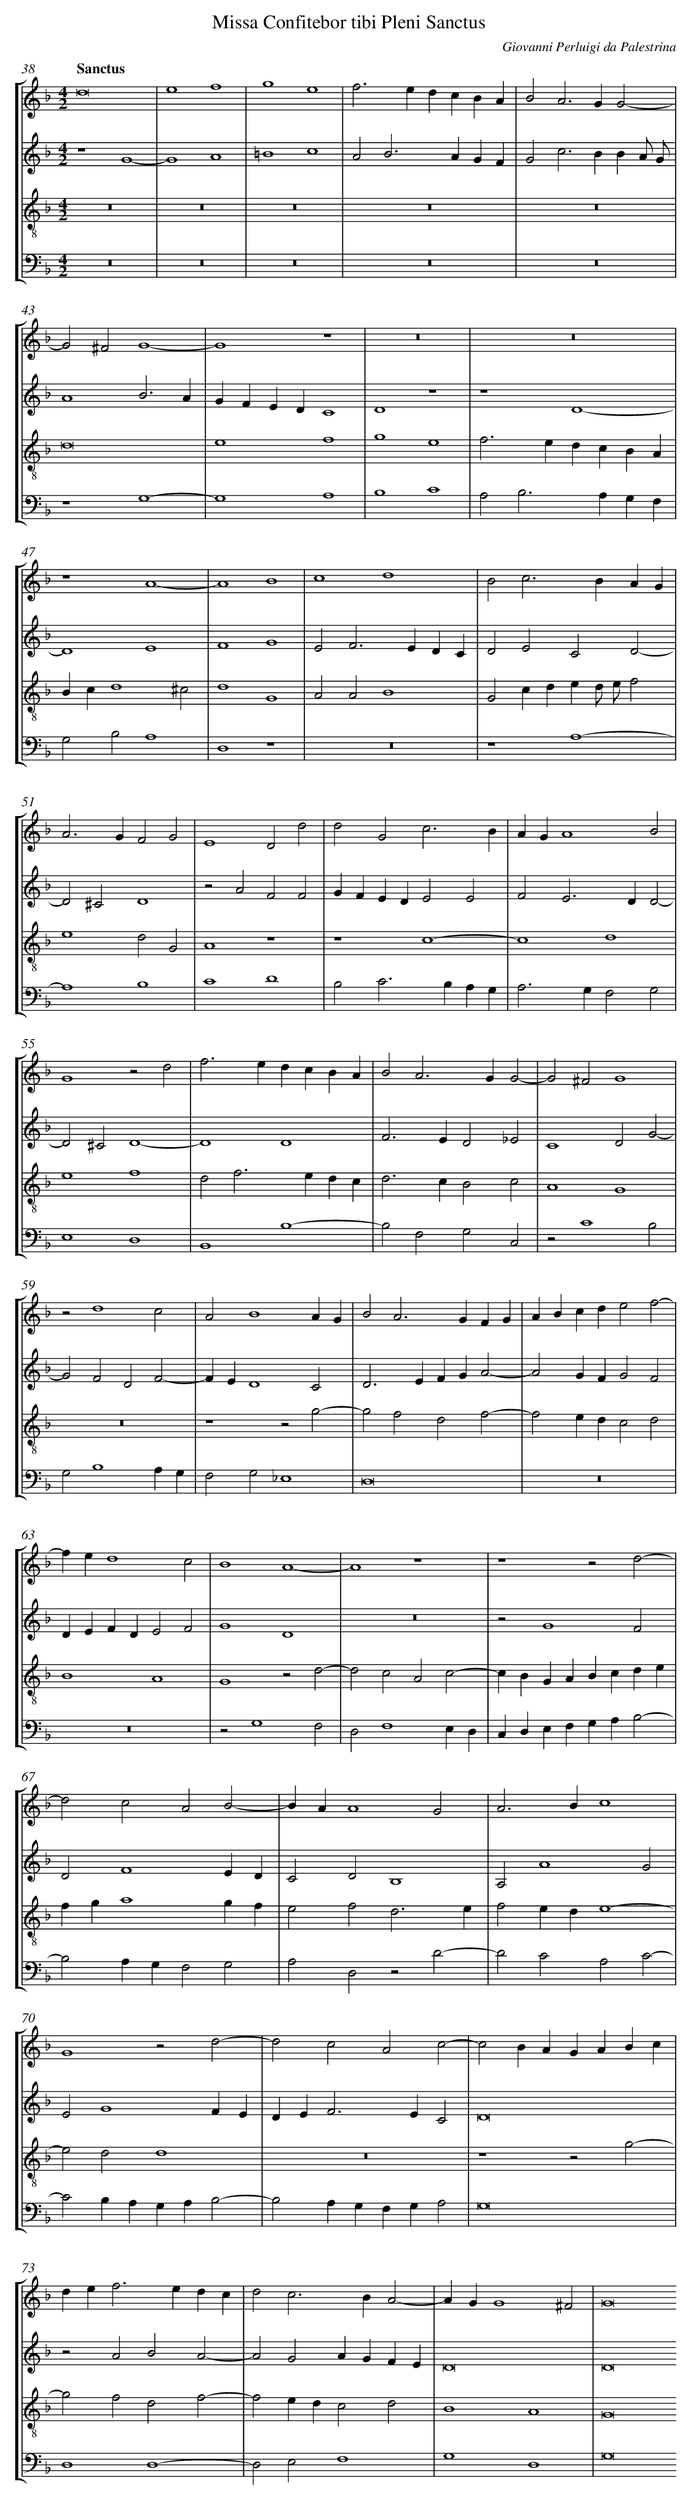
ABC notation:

X:1
T: Missa Confitebor tibi Pleni Sanctus
C: Giovanni Perluigi da Palestrina
L: 1/4
M: 4/2
Q: "Sanctus"
%%staves [1 2 3 4]
V: 1 clef=treble
V: 2 clef=treble
V: 3 clef=treble-8
V: 4 clef=bass
K: F
[V:1] d8 |
[V:2] z4G4- |
[V:3] z8 |
[V:4] z8 |
[V:1] e4f4 |
[V:2] G4A4 |
[V:3] z8 |
[V:4] z8 |
[V:1] g4e4 |
[V:2] =B4c4 |
[V:3] z8 |
[V:4] z8 |
[V:1] f2>e2dcBA |
[V:2] A2B2>A2GF |
[V:3] z8 |
[V:4] z8 |
[V:1] B2A2>G2G2- |
[V:2] G2c2>B2BA/ G/ |
[V:3] z8 |
[V:4] z8 |
[V:1] G2^F2G4- |
[V:2] A4B3A |
[V:3] d8 |
[V:4] z4G,4- |
[V:1] G4z4 |
[V:2] GFEDC4 |
[V:3] e4f4 |
[V:4] G,4A,4 |
[V:1] z8 |
[V:2] D4z4 |
[V:3] g4e4 |
[V:4] B,4C4 |
[V:1] z8 |
[V:2] z4D4- |
[V:3] f2>e2dcBA |
[V:4] A,2B,2>A,2G,F, |
[V:1] z4A4- |
[V:2] D4E4 |
[V:3] Bcd4^c2 |
[V:4] G,2B,2A,4 |
[V:1] A4B4 |
[V:2] F4G4 |
[V:3] d4G4 |
[V:4] D,4z4 |
[V:1] c4d4 |
[V:2] E2F2>E2DC |
[V:3] A2A2B4 |
[V:4] z8 |
[V:1] B2c2>B2AG |
[V:2] D2E2C2D2- |
[V:3] G2cded/ e/f2 |
[V:4] z4A,4- |
[V:1] A2>G2F2G2 |
[V:2] D2^C2D4 |
[V:3] e4d2G2 |
[V:4] A,4B,4 |
[V:1] E4D2d2 |
[V:2] z2A2F2F2 |
[V:3] A4z4 |
[V:4] C4D4 |
[V:1] d2G2c3B |
[V:2] GFEDE2E2 |
[V:3] z4c4- |
[V:4] B,2C2>B,2A,G, |
[V:1] AGA4B2 |
[V:2] F2E2>D2D2- |
[V:3] c4d4 |
[V:4] A,2>G,2F,2G,2 |
[V:1] G4z2d2 |
[V:2] D2^C2D4- |
[V:3] e4f4 |
[V:4] E,4D,4 |
[V:1] f2>e2dcBA |
[V:2] D4D4 |
[V:3] d2f2>e2dc |
[V:4] B,,4B,4- |
[V:1] B2A2>G2G2- |
[V:2] F2>E2D2_E2 |
[V:3] d2>c2B2c2 |
[V:4] B,2F,2G,2C,2 |
[V:1] G2^F2G4 |
[V:2] C4D2G2- |
[V:3] A4G4 |
[V:4] z2C4B,2 |
[V:1] z2d4c2 |
[V:2] G2F2D2F2- |
[V:3] z8 |
[V:4] G,2B,4A,G, |
[V:1] A2B4AG |
[V:2] FED4C2 |
[V:3] z4z2g2- |
[V:4] F,2G,2_E,4 |
[V:1] B2A2>G2FG |
[V:2] D2>E2FGA2- |
[V:3] g2f2d2f2- |
[V:4] D,8 |
[V:1] ABcde2f2- |
[V:2] A2GFG2F2 |
[V:3] f2edc2d2 |
[V:4] z8 |
[V:1] fed4c2 |
[V:2] DEFDE2F2 |
[V:3] B4A4 |
[V:4] z8 |
[V:1] B4A4- |
[V:2] G4D4 |
[V:3] G4z2d2- |
[V:4] z2G,4F,2 |
[V:1] A4z4 |
[V:2] z8 |
[V:3] d2c2A2c2- |
[V:4] D,2F,4E,D, |
[V:1] z4z2d2- |
[V:2] z2G4F2 |
[V:3] cBGABcde |
[V:4] C,D,E,F,G,A,B,2- |
[V:1] d2c2A2B2- |
[V:2] D2F4ED |
[V:3] fga4gf |
[V:4] B,2A,G,F,2G,2 |
[V:1] BAA4G2 |
[V:2] C2D2B,4 |
[V:3] e2f2d3e |
[V:4] A,2D,2z2D2- |
[V:1] A2>B2c4 |
[V:2] A,2A4G2 |
[V:3] f2ede4- |
[V:4] D2C2A,2C2- |
[V:1] G4z2d2- |
[V:2] E2G4FE |
[V:3] e2d2d4 |
[V:4] C2B,A,G,A,B,2- |
[V:1] d2c2A2c2- |
[V:2] DE2<F2EC2 |
[V:3] z8 |
[V:4] B,2A,G,F,G,A,2 |
[V:1] c2BAGABc |
[V:2] D8 |
[V:3] z4z2g2- |
[V:4] G,8 |
[V:1] de2<f2edc |
[V:2] z2A2B2A2- |
[V:3] g2f2d2f2- |
[V:4] D,4D,4- |
[V:1] d2c2>B2A2- |
[V:2] A2G2AGFE |
[V:3] f2edc2d2 |
[V:4] D,2E,2F,4 |
[V:1] AGG4^F2 |
[V:2] D8 |
[V:3] B4A4 |
[V:4] G,4D,4 |
[V:1] G8
[V:2] D8
[V:3] G8
[V:4] G,8
